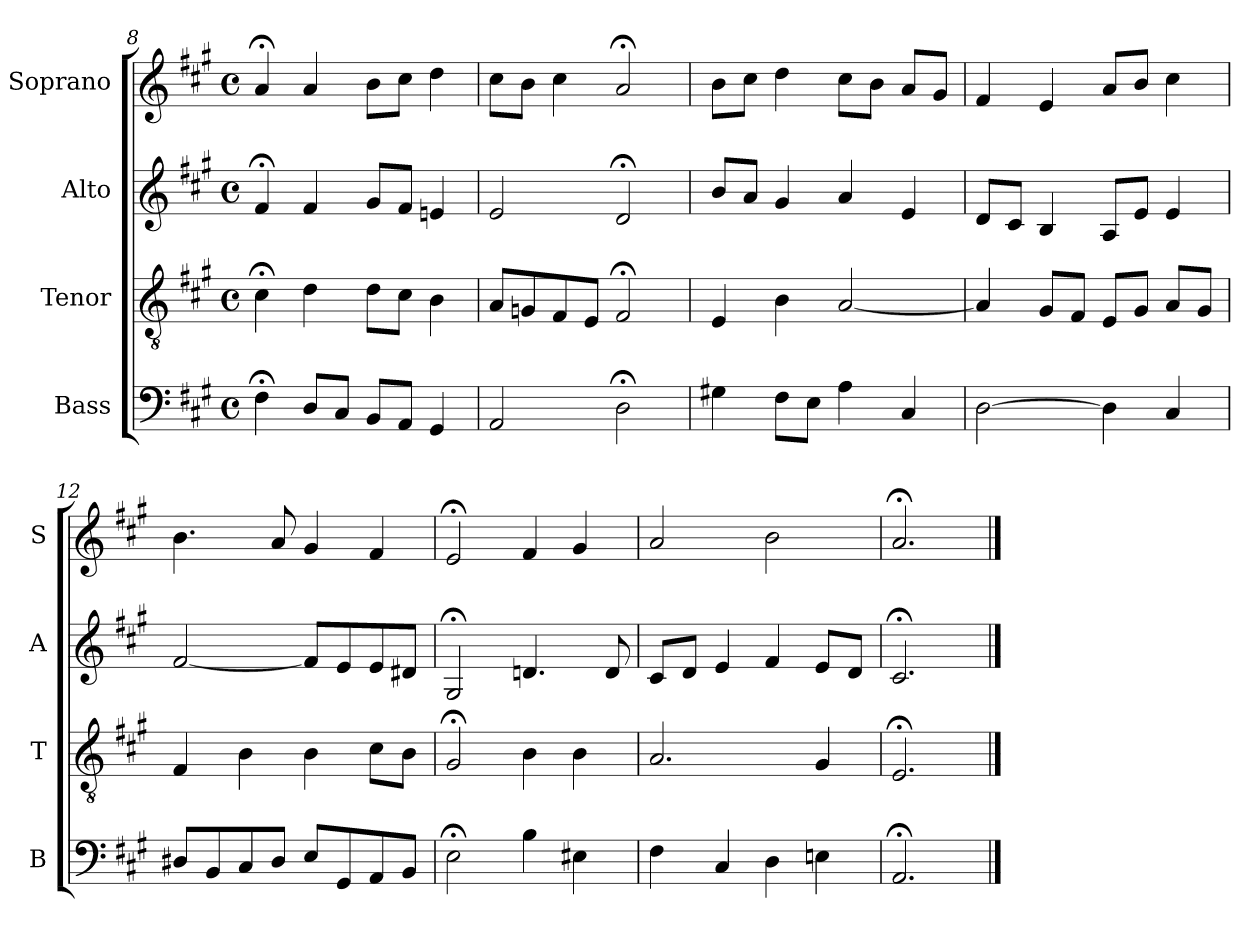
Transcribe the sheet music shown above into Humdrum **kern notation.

**kern	**kern	**kern	**kern
*part4	*part3	*part2	*part1
*staff4	*staff3	*staff2	*staff1
*I"Bass	*I"Tenor	*I"Alto	*I"Soprano
*I'B	*I'T	*I'A	*I'S
*clefF4	*clefGv2	*clefG2	*clefG2
*k[f#c#g#]	*k[f#c#g#]	*k[f#c#g#]	*k[f#c#g#]
*A:	*A:	*A:	*A:
*M4/4	*M4/4	*M4/4	*M4/4
*met(c)	*met(c)	*met(c)	*met(c)
=8	=8	=8	=8
4F#;<	4c#;<	4f#;<	4a;<
8DL	4d	4f#	4a
8C#J	.	.	.
8BBL	8dL	8g#L	8bL
8AAJ	8c#J	8f#J	8cc#J
4GG#	4B	4en	4dd
=9	=9	=9	=9
2AA	8AL	2e	8cc#L
.	8Gn	.	8bJ
.	8F#	.	4cc#
.	8EJ	.	.
2D;<	2F#;<	2d;<i	2a;<i
=10	=10	=10	=10
4G#X	4E	8biL	8biL
.	.	8aJ	8cc#J
8F#L	4B	4g#	4dd
8EJ	.	.	.
4A	[2A	4a	8cc#L
.	.	.	8bJ
4C#	.	4e	8aL
.	.	.	8g#J
=11	=11	=11	=11
[2D	4A]	8dL	4f#
.	.	8c#J	.
.	8G#L	4B	4e
.	8F#J	.	.
4D]	8EL	8AL	8aL
.	8G#J	8eJ	8bJ
4C#	8AL	4e	4cc#
.	8G#J	.	.
=12	=12	=12	=12
8D#XL	4F#	[2f#	4.b
8BB	.	.	.
8C#	4B	.	.
8D#J	.	.	8a
8EL	4B	8f#L]	4g#
8GG#	.	8e	.
8AA	8c#L	8e	4f#
8BBJ	8BJ	8d#XJ	.
=13	=13	=13	=13
2E;<i	2G#;<i	2G#;<	2e;<
4Bi	4Bi	4.dn	4f#
4E#X	4B	.	4g#
.	.	8d	.
=14	=14	=14	=14
4F#	2.A	8c#L	2a
.	.	8dJ	.
4C#	.	4e	.
4D	.	4f#	2b
4En	4G#	8eL	.
.	.	8dJ	.
=15	=15	=15	=15
2.AA;<	2.E;<	2.c#;<	2.a;<
==	==	==	==
*-	*-	*-	*-
